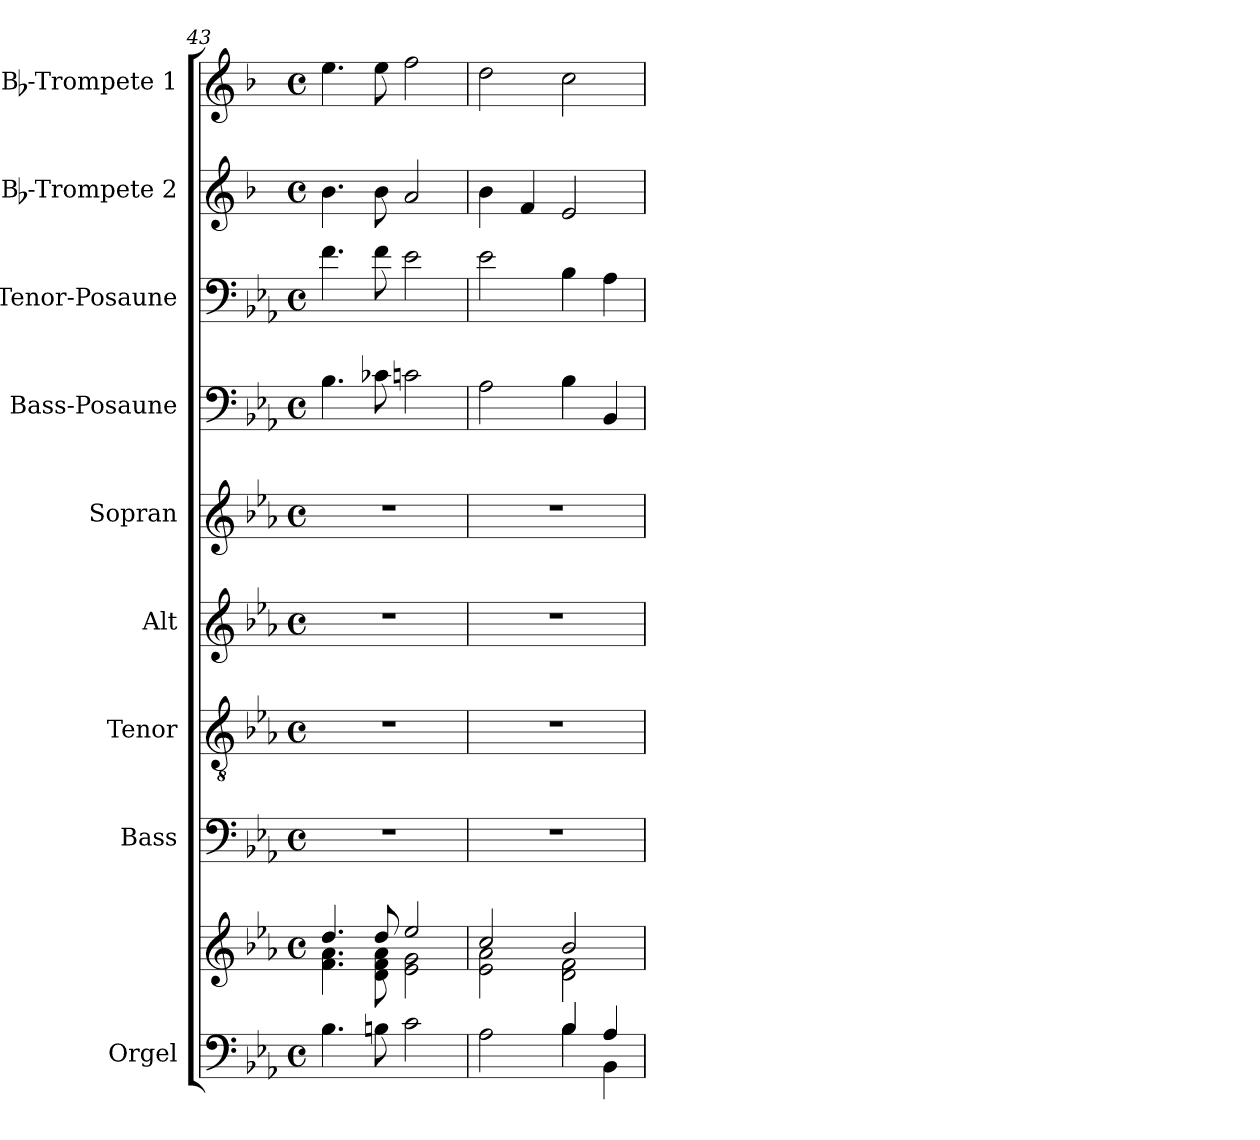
**kern	**kern	**kern	**kern	**kern	**kern	**kern	**kern	**kern	**kern
*part9	*part9	*part8	*part7	*part6	*part5	*part4	*part3	*part2	*part1
*staff10	*staff9	*staff8	*staff7	*staff6	*staff5	*staff4	*staff3	*staff2	*staff1
*I"Orgel	*	*I"Bass	*I"Tenor	*I"Alt	*I"Sopran	*I"Bass-Posaune	*I"Tenor-Posaune	*I"Bb-Trompete 2	*I"Bb-Trompete 1
*I'Org.	*	*I'B.	*I'T.	*I'A.	*I'S.	*I'B. Pos.	*I'T. Pos.	*I'Trp. 2	*I'Trp. 1
*clefF4	*clefG2	*clefF4	*clefGv2	*clefG2	*clefG2	*clefF4	*clefF4	*clefG2	*clefG2
*	*	*	*	*	*	*	*	*ITrd1c2	*ITrd1c2
*k[b-e-a-]	*k[b-e-a-]	*k[b-e-a-]	*k[b-e-a-]	*k[b-e-a-]	*k[b-e-a-]	*k[b-e-a-]	*k[b-e-a-]	*k[b-e-a-]	*k[b-e-a-]
*E-:	*E-:	*E-:	*E-:	*E-:	*E-:	*E-:	*E-:	*E-:	*E-:
*M4/4	*M4/4	*M4/4	*M4/4	*M4/4	*M4/4	*M4/4	*M4/4	*M4/4	*M4/4
*met(c)	*met(c)	*met(c)	*met(c)	*met(c)	*met(c)	*met(c)	*met(c)	*met(c)	*met(c)
=43	=43	=43	=43	=43	=43	=43	=43	=43	=43
*	*^	*	*	*	*	*	*	*	*
4.B-\	4.dd/	4.f\ 4.a-\	1r	1r	1r	1r	4.B-\	4.f\	4.a-\	4.dd\
8Bn\	8dd/	8d\ 8f\ 8a-\	.	.	.	.	8c-X\	8f\	8a-\	8dd\
2c\	2ee-/	2e-\ 2g\	.	.	.	.	2cn\	2e-\	2g/	2ee-\
=44	=44	=44	=44	=44	=44	=44	=44	=44	=44	=44
*^	*	*	*	*	*	*	*	*	*	*
2ryy	2A-\	2cc/	2e-\ 2a-\	1r	1r	1r	1r	2A-\	2e-\	4a-\	2cc\
.	.	.	.	.	.	.	.	.	.	4e-/	.
4B-/	4B-\	2b-/	2d\ 2f\	.	.	.	.	4B-\	4B-\	2d/	2b-\
4A-/	4BB-\	.	.	.	.	.	.	4BB-/	4A-\	.	.
*v	*v	*	*	*	*	*	*	*	*	*	*
*	*v	*v	*	*	*	*	*	*	*	*
=	=	=	=	=	=	=	=	=	=
*-	*-	*-	*-	*-	*-	*-	*-	*-	*-
